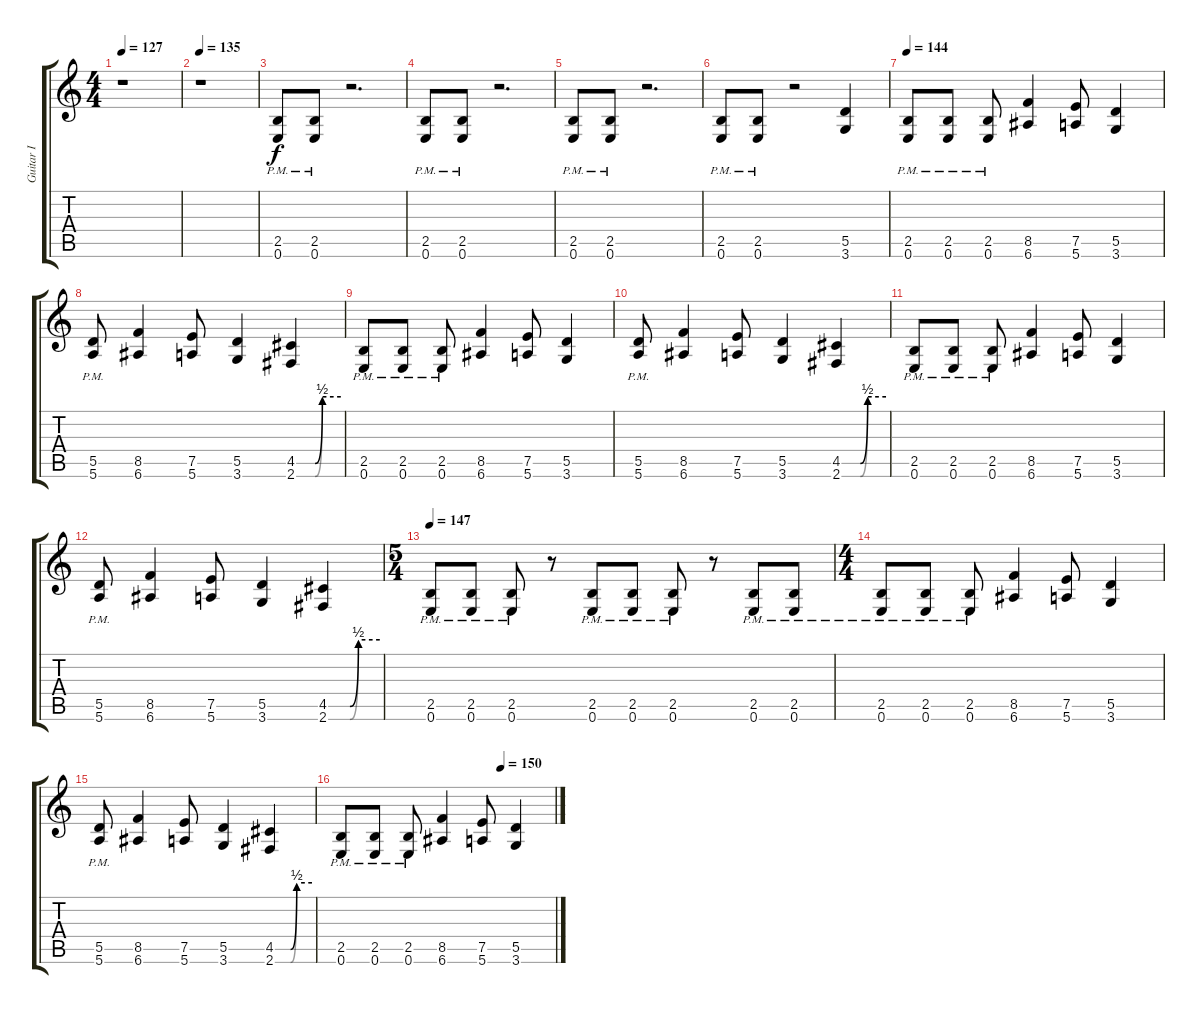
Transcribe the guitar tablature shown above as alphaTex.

\track ("Guitar I" "Guitar I") {instrument overdrivenguitar}
\staff {score tabs}
\tuning (E4 B3 G3 D3 A2 E2) {hide}
\ts (4 4)
\tempo 127
\clef g2
\ks c
r.1{dy f} |
\tempo 135
r.1 |
(2.5{pm} 0.6{pm}).8 (2.5{pm} 0.6{pm}).8 r.2{d} |
(2.5{pm} 0.6{pm}).8 (2.5{pm} 0.6{pm}).8 r.2{d} |
(2.5{pm} 0.6{pm}).8 (2.5{pm} 0.6{pm}).8 r.2{d} |
(2.5{pm} 0.6{pm}).8 (2.5{pm} 0.6{pm}).8 r.2 (5.5 3.6).4 |
\tempo 144
(2.5{pm} 0.6{pm}).8 (2.5{pm} 0.6{pm}).8 (2.5{pm} 0.6{pm}).8 (8.5 6.6).4 (7.5 5.6).8 (5.5 3.6).4 |
(5.5{pm} 5.6{pm}).8 (8.5 6.6).4 (7.5 5.6).8 (5.5 3.6).4 (4.5{be (custom 0 0 25 0 35 2 60 2)} 2.6{be (custom 0 0 25 0 35 2 60 2)}).4 |
(2.5{pm} 0.6{pm}).8 (2.5{pm} 0.6{pm}).8 (2.5{pm} 0.6{pm}).8 (8.5 6.6).4 (7.5 5.6).8 (5.5 3.6).4 |
(5.5{pm} 5.6{pm}).8 (8.5 6.6).4 (7.5 5.6).8 (5.5 3.6).4 (4.5{be (custom 0 0 25 0 35 2 60 2)} 2.6{be (custom 0 0 25 0 35 2 60 2)}).4 |
(2.5{pm} 0.6{pm}).8 (2.5{pm} 0.6{pm}).8 (2.5{pm} 0.6{pm}).8 (8.5 6.6).4 (7.5 5.6).8 (5.5 3.6).4 |
(5.5{pm} 5.6{pm}).8 (8.5 6.6).4 (7.5 5.6).8 (5.5 3.6).4 (4.5{be (custom 0 0 25 0 35 2 60 2)} 2.6{be (custom 0 0 25 0 35 2 60 2)}).4 |
\ts (5 4)
\tempo 147
(2.5{pm} 0.6{pm}).8 (2.5{pm} 0.6{pm}).8 (2.5{pm} 0.6{pm}).8 r.8 (2.5{pm} 0.6{pm}).8 (2.5{pm} 0.6{pm}).8 (2.5{pm} 0.6{pm}).8 r.8 (2.5{pm} 0.6{pm}).8 (2.5{pm} 0.6{pm}).8 |
\ts (4 4)
(2.5{pm} 0.6{pm}).8 (2.5{pm} 0.6{pm}).8 (2.5{pm} 0.6{pm}).8 (8.5 6.6).4 (7.5 5.6).8 (5.5 3.6).4 |
(5.5{pm} 5.6{pm}).8 (8.5 6.6).4 (7.5 5.6).8 (5.5 3.6).4 (4.5{be (custom 0 0 25 0 35 2 60 2)} 2.6{be (custom 0 0 25 0 35 2 60 2)}).4 |
\tempo (150 0.75)
(2.5{pm} 0.6{pm}).8 (2.5{pm} 0.6{pm}).8 (2.5{pm} 0.6{pm}).8 (8.5 6.6).4 (7.5 5.6).8 (5.5 3.6).4
